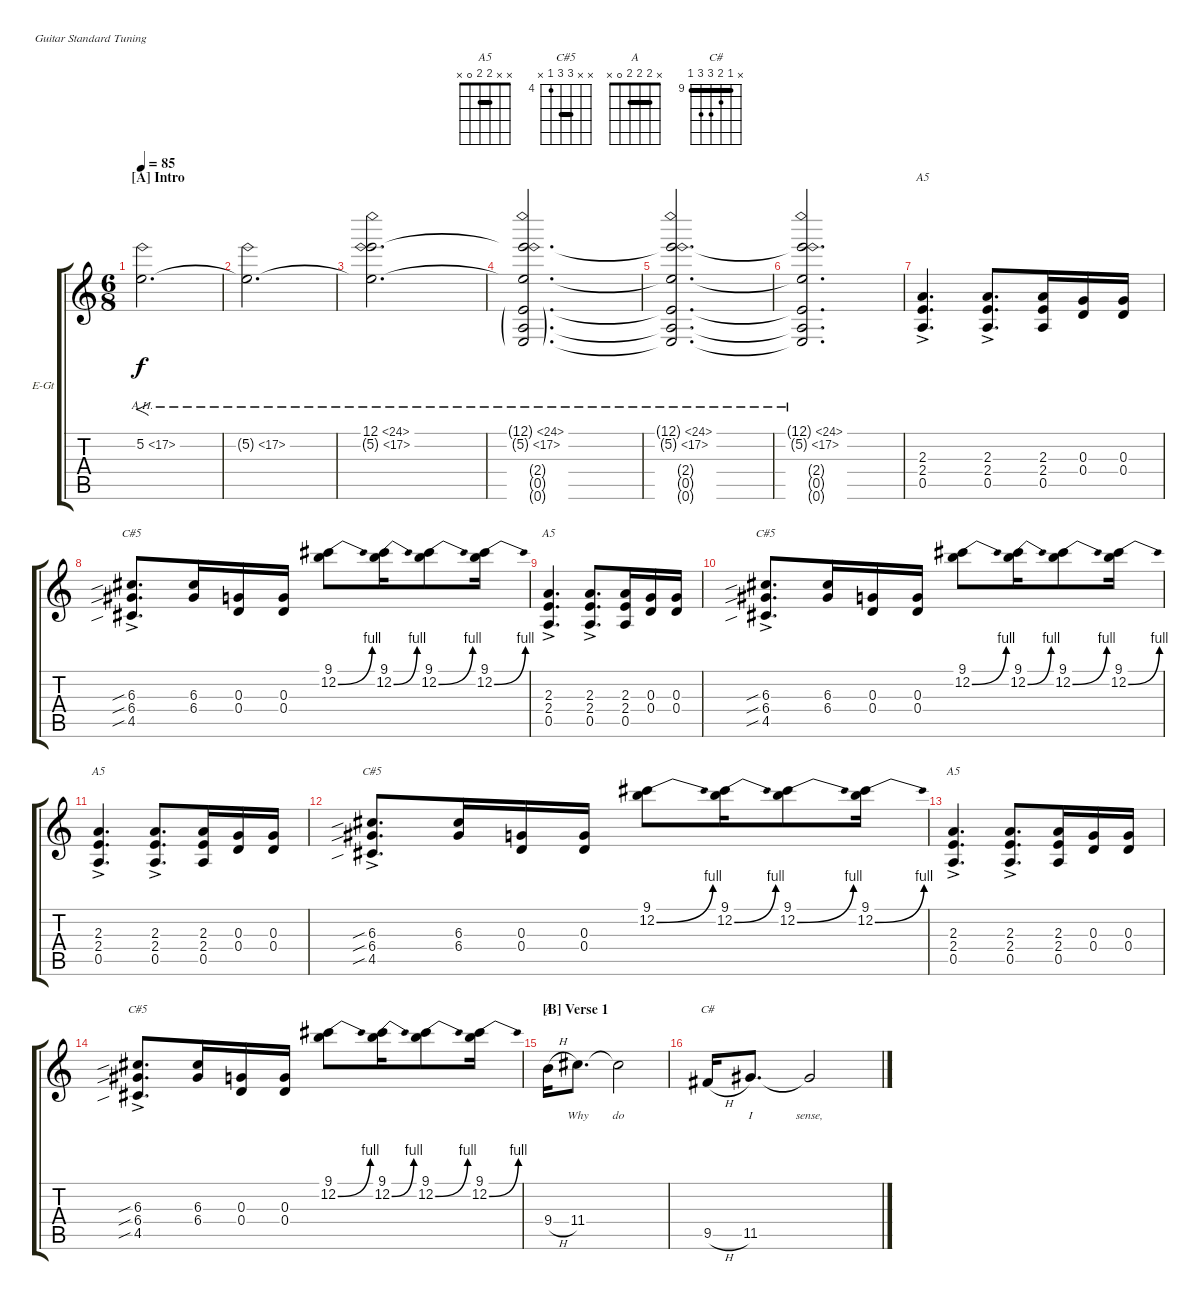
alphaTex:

\defaultSystemsLayout 4
\bracketExtendMode groupsimilarinstruments
\firstSystemTrackNameOrientation horizontal
\otherSystemsTrackNameOrientation horizontal
\track ("Guitar" "E-Gt") {instrument distortionguitar}
\staff {score tabs}
\tuning (E4 B3 G3 D3 A2 E2)
\chord ("A5" x x 2 2 0 x) {barre 2}
\chord ("C#5" x x 6 6 4 x) {firstfret 4 barre 6}
\chord ("A" x 2 2 2 0 x) {barre (2 2)}
\chord ("C#" x 9 10 11 11 9) {firstfret 9 barre 9}
\ts (6 8)
\section ("A" "Intro")
\tempo 85
\clef g2
\ks c
5.2{ah 12}.2{f d lyrics (0 "") lyrics (1 "") lyrics (2 "") lyrics (3 "") lyrics (4 "") dy f instrument distortionguitar} |
5.2{ah 12 t}.2{d lyrics (0 "") lyrics (1 "") lyrics (2 "") lyrics (3 "") lyrics (4 "")} |
(12.1{ah 12} 5.2{ah 12 t}).2{d lyrics (0 "") lyrics (1 "") lyrics (2 "") lyrics (3 "") lyrics (4 "")} |
(12.1{ah 12 t} 5.2{ah 12 t} 2.4{g} 0.5{g} 0.6{g}).2{d lyrics (0 "") lyrics (1 "") lyrics (2 "") lyrics (3 "") lyrics (4 "")} |
(12.1{ah 12 t} 5.2{ah 12 t} 2.4{t} 0.5{t} 0.6{t}).2{d lyrics (0 "") lyrics (1 "") lyrics (2 "") lyrics (3 "") lyrics (4 "")} |
(12.1{ah 12 t} 5.2{ah 12 t} 2.4{t} 0.5{t} 0.6{t}).2{d lyrics (0 "") lyrics (1 "") lyrics (2 "") lyrics (3 "") lyrics (4 "")} |
(0.5 2.4 2.3{ac}).4{d ch "A5"} (0.5 2.4 2.3{ac}).8{d} (2.4 2.3 0.5).16 (0.4 0.3).16 (0.4 0.3).16 |
(4.5{sib} 6.4{sib ac} 6.3{sib}).8{d ch "C#5"} (6.4 6.3).16 (0.4 0.3).16 (0.3 0.4).16 (12.2{be (bend 0 0 60 4)} 9.1).8 (12.2{be (bend 0 0 60 4)} 9.1).16 (12.2{be (bend 0 0 60 4)} 9.1).8 (12.2{be (bend 0 0 60 4)} 9.1).16 |
(0.5 2.4 2.3{ac}).4{d ch "A5"} (0.5 2.4 2.3{ac}).8{d} (2.4 2.3 0.5).16 (0.4 0.3).16 (0.4 0.3).16 |
(4.5{sib} 6.4{sib ac} 6.3{sib}).8{d ch "C#5"} (6.4 6.3).16 (0.4 0.3).16 (0.3 0.4).16 (12.2{be (bend 0 0 60 4)} 9.1).8 (12.2{be (bend 0 0 60 4)} 9.1).16 (12.2{be (bend 0 0 60 4)} 9.1).8 (12.2{be (bend 0 0 60 4)} 9.1).16 |
(0.5 2.4 2.3{ac}).4{d ch "A5"} (0.5 2.4 2.3{ac}).8{d} (2.4 2.3 0.5).16 (0.4 0.3).16 (0.4 0.3).16 |
(4.5{sib} 6.4{sib ac} 6.3{sib}).8{d ch "C#5"} (6.4 6.3).16 (0.4 0.3).16 (0.3 0.4).16 (12.2{be (bend 0 0 60 4)} 9.1).8 (12.2{be (bend 0 0 60 4)} 9.1).16 (12.2{be (bend 0 0 60 4)} 9.1).8 (12.2{be (bend 0 0 60 4)} 9.1).16 |
(0.5 2.4 2.3{ac}).4{d ch "A5"} (0.5 2.4 2.3{ac}).8{d} (2.4 2.3 0.5).16 (0.4 0.3).16 (0.4 0.3).16 |
(4.5{sib} 6.4{sib ac} 6.3{sib}).8{d ch "C#5"} (6.4 6.3).16 (0.4 0.3).16 (0.3 0.4).16 (12.2{be (bend 0 0 60 4)} 9.1).8 (12.2{be (bend 0 0 60 4)} 9.1).16 (12.2{be (bend 0 0 60 4)} 9.1).8 (12.2{be (bend 0 0 60 4)} 9.1).16 |
\section ("B" "Verse 1")
9.4{h}.16{ch "A" lyrics (0 "") lyrics (1 "") lyrics (2 "") lyrics (3 "") lyrics (4 "")} 11.4.8{d lyrics (0 "Why") lyrics (1 "") lyrics (2 "") lyrics (3 "") lyrics (4 "")} 11.4{t}.2{lyrics (0 "do") lyrics (1 "") lyrics (2 "") lyrics (3 "") lyrics (4 "")} |
9.5{h}.16{ch "C#" lyrics (0 "") lyrics (1 "") lyrics (2 "") lyrics (3 "") lyrics (4 "")} 11.5.8{d lyrics (0 "I") lyrics (1 "") lyrics (2 "") lyrics (3 "") lyrics (4 "")} 11.5{t}.2{lyrics (0 "sense,") lyrics (1 "") lyrics (2 "") lyrics (3 "") lyrics (4 "")}
